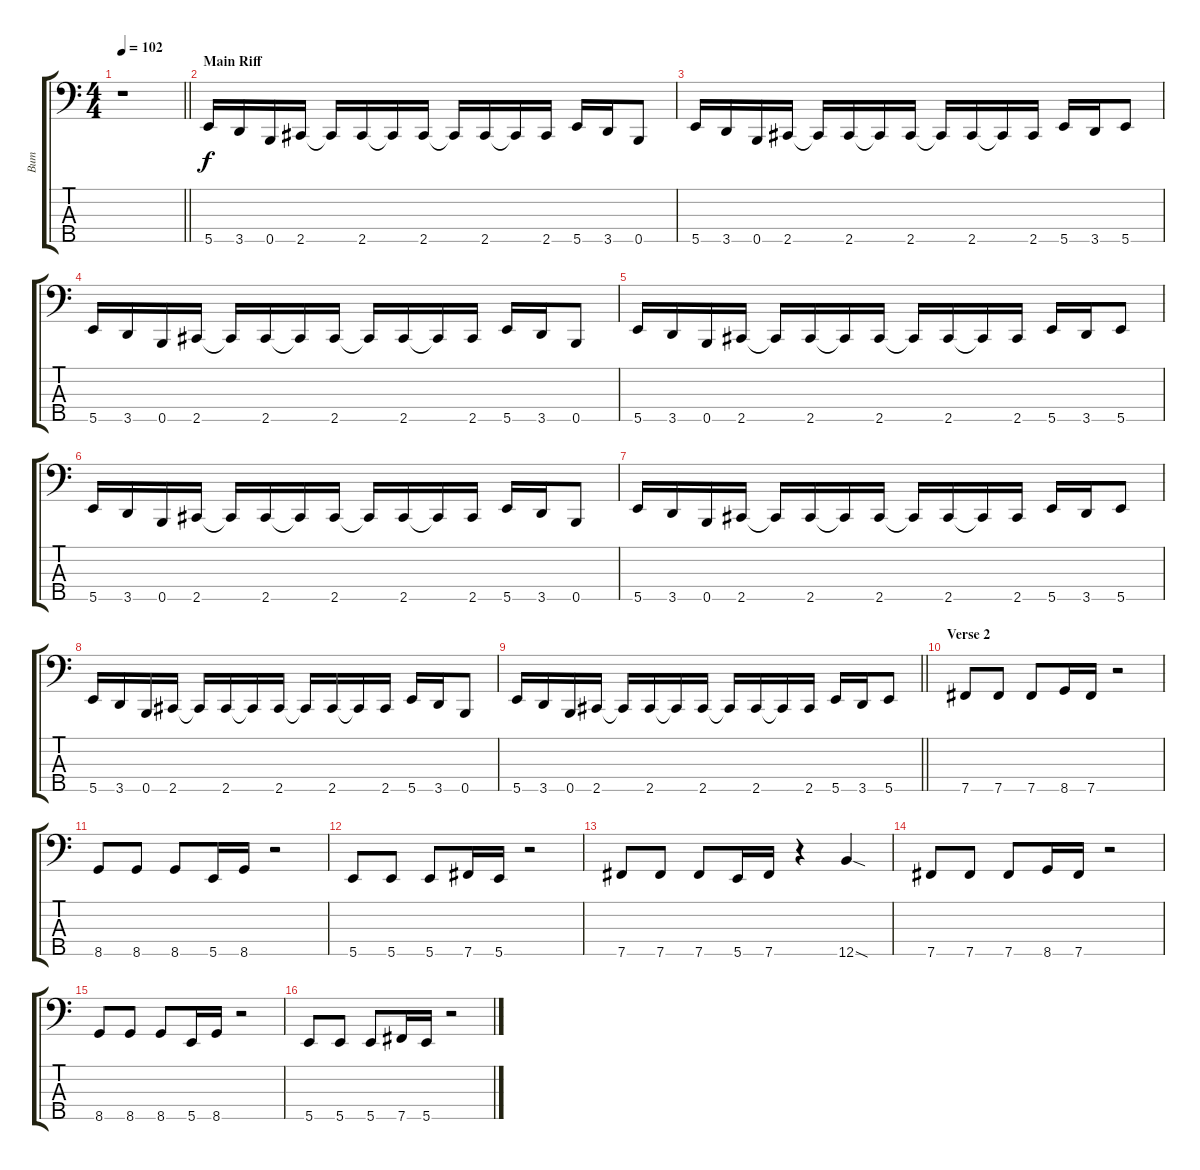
\track ("Вит" "Вит") {instrument electricbassfinger}
\staff {score tabs}
\tuning (G2 D2 A1 E1 B0) {hide}
\ts (4 4)
\section ("" "")
\tempo 102
\clef f4
\barLineRight lightlight
\ks c
r.1{dy f} |
\section ("" "Main Riff")
5.5.16 3.5.16 0.5.16 2.5.16 2.5{t}.16 2.5.16 2.5{t}.16 2.5.16 2.5{t}.16 2.5.16 2.5{t}.16 2.5.16 5.5.16 3.5.16 0.5.8 |
5.5.16 3.5.16 0.5.16 2.5.16 2.5{t}.16 2.5.16 2.5{t}.16 2.5.16 2.5{t}.16 2.5.16 2.5{t}.16 2.5.16 5.5.16 3.5.16 5.5.8 |
5.5.16 3.5.16 0.5.16 2.5.16 2.5{t}.16 2.5.16 2.5{t}.16 2.5.16 2.5{t}.16 2.5.16 2.5{t}.16 2.5.16 5.5.16 3.5.16 0.5.8 |
5.5.16 3.5.16 0.5.16 2.5.16 2.5{t}.16 2.5.16 2.5{t}.16 2.5.16 2.5{t}.16 2.5.16 2.5{t}.16 2.5.16 5.5.16 3.5.16 5.5.8 |
5.5.16 3.5.16 0.5.16 2.5.16 2.5{t}.16 2.5.16 2.5{t}.16 2.5.16 2.5{t}.16 2.5.16 2.5{t}.16 2.5.16 5.5.16 3.5.16 0.5.8 |
5.5.16 3.5.16 0.5.16 2.5.16 2.5{t}.16 2.5.16 2.5{t}.16 2.5.16 2.5{t}.16 2.5.16 2.5{t}.16 2.5.16 5.5.16 3.5.16 5.5.8 |
5.5.16 3.5.16 0.5.16 2.5.16 2.5{t}.16 2.5.16 2.5{t}.16 2.5.16 2.5{t}.16 2.5.16 2.5{t}.16 2.5.16 5.5.16 3.5.16 0.5.8 |
\barLineRight lightlight
5.5.16 3.5.16 0.5.16 2.5.16 2.5{t}.16 2.5.16 2.5{t}.16 2.5.16 2.5{t}.16 2.5.16 2.5{t}.16 2.5.16 5.5.16 3.5.16 5.5.8 |
\section ("" "Verse 2")
7.5.8 7.5.8 7.5.8 8.5.16 7.5.16 r.2 |
8.5.8 8.5.8 8.5.8 5.5.16 8.5.16 r.2 |
5.5.8 5.5.8 5.5.8 7.5.16 5.5.16 r.2 |
7.5.8 7.5.8 7.5.8 5.5.16 7.5.16 r.4 12.5{sod}.4 |
7.5.8 7.5.8 7.5.8 8.5.16 7.5.16 r.2 |
8.5.8 8.5.8 8.5.8 5.5.16 8.5.16 r.2 |
5.5.8 5.5.8 5.5.8 7.5.16 5.5.16 r.2
